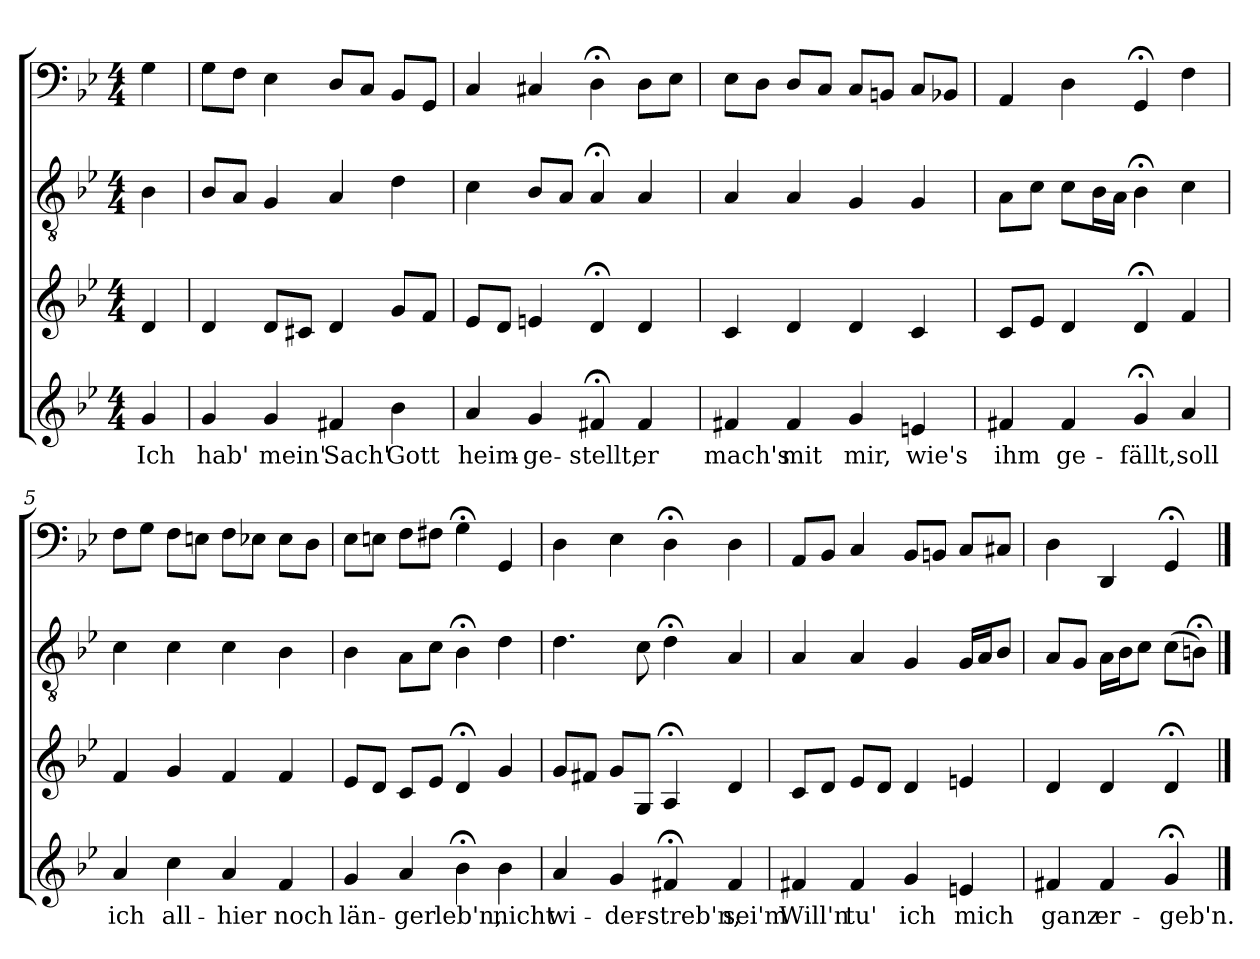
**kern	**text	**kern	**kern	**kern
*part4	*part4	*part3	*part2	*part1
*staff4	*staff4	*staff3	*staff2	*staff1
*clefG2	*	*clefG2	*clefGv2	*clefF4
*k[b-e-]	*	*k[b-e-]	*k[b-e-]	*k[b-e-]
*g:	*	*g:	*g:	*g:
*M4/4	*	*M4/4	*M4/4	*M4/4
=	=	=	=	=
4g/	Ich	4d/	4B-\	4G\
=1	=1	=1	=1	=1
4g/	hab'	4d/	8B-/L	8G\L
.	.	.	8A/J	8F\J
4g/	mein'	8d/L	4G/	4E-\
.	.	8c#X/J	.	.
4f#X/	Sach'	4d/	4A/	8D/L
.	.	.	.	8C/J
4b-\	Gott	8g/L	4d\	8BB-/L
.	.	8f/J	.	8GG/J
=2	=2	=2	=2	=2
4a/	heim-	8e-/L	4c\	4C/
.	.	8d/J	.	.
4g/	-ge-	4en/	8B-/L	4C#X/
.	.	.	8A/J	.
4f#X;</	-stellt,	4d;</	4A;</	4D;<\
4f#/	er	4d/	4A/	8D\L
.	.	.	.	8E-\J
=3	=3	=3	=3	=3
4f#X/	mach's	4c/	4A/	8E-\L
.	.	.	.	8D\J
4f#/	mit	4d/	4A/	8D/L
.	.	.	.	8C/J
4g/	mir,	4d/	4G/	8C/L
.	.	.	.	8BBn/J
4en/	wie's	4c/	4G/	8C/L
.	.	.	.	8BB-X/J
=4	=4	=4	=4	=4
4f#X/	ihm	8c/L	8A\L	4AA/
.	.	8e-/J	8c\J	.
4f#/	ge-	4d/	8c\L	4D\
.	.	.	16B-\L	.
.	.	.	16A\JJ	.
4g;</	-fällt,	4d;</	4B-;<\	4GG;</
4a/	soll	4f/	4c\	4F\
=5	=5	=5	=5	=5
4a/	ich	4f/	4c\	8F\L
.	.	.	.	8G\J
4cc\	all-	4g/	4c\	8F\L
.	.	.	.	8En\J
4a/	-hier	4f/	4c\	8F\L
.	.	.	.	8E-X\J
4f/	noch	4f/	4B-\	8E-\L
.	.	.	.	8D\J
=6	=6	=6	=6	=6
4g/	län-	8e-/L	4B-\	8E-\L
.	.	8d/J	.	8En\J
4a/	-ger	8c/L	8A\L	8F\L
.	.	8e-/J	8c\J	8F#X\J
4b-;<\	leb'n,	4d;</	4B-;<\	4G;<\
4b-\	nicht	4g/	4d\	4GG/
=7	=7	=7	=7	=7
4a/	wi-	8g/L	4.d\	4D\
.	.	8f#X/J	.	.
4g/	-der-	8g/L	.	4E-\
.	.	8G/J	8c\	.
4f#X;</	-streb'n,	4A;</	4d;<\	4D;<\
4f#/	sei'm	4d/	4A/	4D\
=8	=8	=8	=8	=8
4f#X/	Will'n	8c/L	4A/	8AA/L
.	.	8d/J	.	8BB-/J
4f#/	tu'	8e-/L	4A/	4C/
.	.	8d/J	.	.
4g/	ich	4d/	4G/	8BB-/L
.	.	.	.	8BBn/J
4en/	mich	4en/	16G/LL	8C/L
.	.	.	16A/J	.
.	.	.	8B-/J	8C#X/J
=9	=9	=9	=9	=9
4f#X/	ganz	4d/	8A/L	4D\
.	.	.	8G/J	.
4f#/	er-	4d/	16A\LL	4DD/
.	.	.	16B-\J	.
.	.	.	8c\J	.
4g;</	-geb'n.	4d;</	(8c\L	4GG;</
.	.	.	8Bn;<\J)	.
==	==	==	==	==
*-	*-	*-	*-	*-
